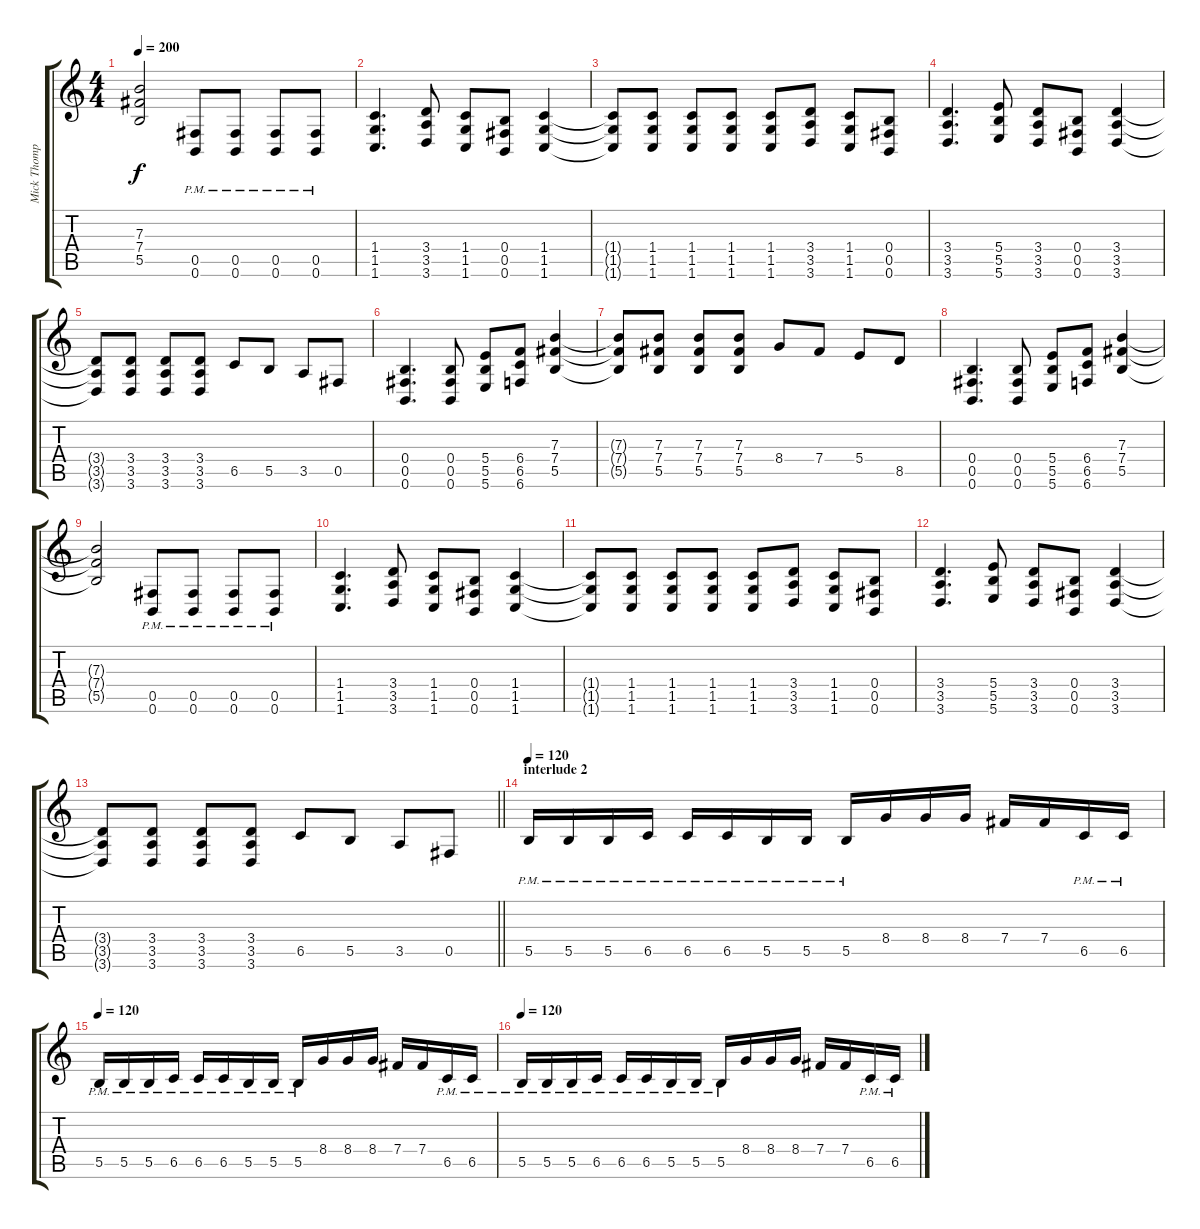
\track ("Mick Thompson" "Mick Thomp") {instrument distortionguitar}
\staff {score tabs}
\tuning (Db4 Ab3 E3 B2 Gb2 B1) {hide}
\ts (4 4)
\tempo 200
\clef g2
\ks c
(7.3{t} 7.4{t} 5.5{t}).2{dy f} (0.5{pm} 0.6{pm}).8 (0.5{pm} 0.6{pm}).8 (0.5{pm} 0.6{pm}).8 (0.5{pm} 0.6{pm}).8 |
(1.4 1.5 1.6).4{d} (3.4 3.5 3.6).8 (1.4 1.5 1.6).8 (0.4 0.5 0.6).8 (1.4 1.5 1.6).4 |
(1.4{t} 1.5{t} 1.6{t}).8 (1.4 1.5 1.6).8 (1.4 1.5 1.6).8 (1.4 1.5 1.6).8 (1.4 1.5 1.6).8 (3.4 3.5 3.6).8 (1.4 1.5 1.6).8 (0.4 0.5 0.6).8 |
(3.4 3.5 3.6).4{d} (5.4 5.5 5.6).8 (3.4 3.5 3.6).8 (0.4 0.5 0.6).8 (3.4 3.5 3.6).4 |
(3.4{t} 3.5{t} 3.6{t}).8 (3.4 3.5 3.6).8 (3.4 3.5 3.6).8 (3.4 3.5 3.6).8 6.5.8 5.5.8 3.5.8 0.5.8 |
(0.4 0.5 0.6).4{d} (0.4 0.5 0.6).8 (5.4 5.5 5.6).8 (6.4 6.5 6.6).8 (7.3 7.4 5.5).4 |
(7.3{t} 7.4{t} 5.5{t}).8 (7.3 7.4 5.5).8 (7.3 7.4 5.5).8 (7.3 7.4 5.5).8 8.4.8 7.4.8 5.4.8 8.5.8 |
(0.4 0.5 0.6).4{d} (0.4 0.5 0.6).8 (5.4 5.5 5.6).8 (6.4 6.5 6.6).8 (7.3 7.4 5.5).4 |
(7.3{t} 7.4{t} 5.5{t}).2 (0.5{pm} 0.6{pm}).8 (0.5{pm} 0.6{pm}).8 (0.5{pm} 0.6{pm}).8 (0.5{pm} 0.6{pm}).8 |
(1.4 1.5 1.6).4{d} (3.4 3.5 3.6).8 (1.4 1.5 1.6).8 (0.4 0.5 0.6).8 (1.4 1.5 1.6).4 |
(1.4{t} 1.5{t} 1.6{t}).8 (1.4 1.5 1.6).8 (1.4 1.5 1.6).8 (1.4 1.5 1.6).8 (1.4 1.5 1.6).8 (3.4 3.5 3.6).8 (1.4 1.5 1.6).8 (0.4 0.5 0.6).8 |
(3.4 3.5 3.6).4{d} (5.4 5.5 5.6).8 (3.4 3.5 3.6).8 (0.4 0.5 0.6).8 (3.4 3.5 3.6).4 |
\barLineRight lightlight
(3.4{t} 3.5{t} 3.6{t}).8 (3.4 3.5 3.6).8 (3.4 3.5 3.6).8 (3.4 3.5 3.6).8 6.5.8 5.5.8 3.5.8 0.5.8 |
\section ("" "interlude 2")
\tempo 120
5.5{pm}.16 5.5{pm}.16 5.5{pm}.16 6.5{pm}.16 6.5{pm}.16 6.5{pm}.16 5.5{pm}.16 5.5{pm}.16 5.5{pm}.16 8.4.16 8.4.16 8.4.16 7.4.16 7.4.16 6.5{pm}.16 6.5{pm}.16 |
\tempo 120
5.5{pm}.16 5.5{pm}.16 5.5{pm}.16 6.5{pm}.16 6.5{pm}.16 6.5{pm}.16 5.5{pm}.16 5.5{pm}.16 5.5{pm}.16 8.4.16 8.4.16 8.4.16 7.4.16 7.4.16 6.5{pm}.16 6.5{pm}.16 |
\tempo 120
5.5{pm}.16 5.5{pm}.16 5.5{pm}.16 6.5{pm}.16 6.5{pm}.16 6.5{pm}.16 5.5{pm}.16 5.5{pm}.16 5.5{pm}.16 8.4.16 8.4.16 8.4.16 7.4.16 7.4.16 6.5{pm}.16 6.5{pm}.16
